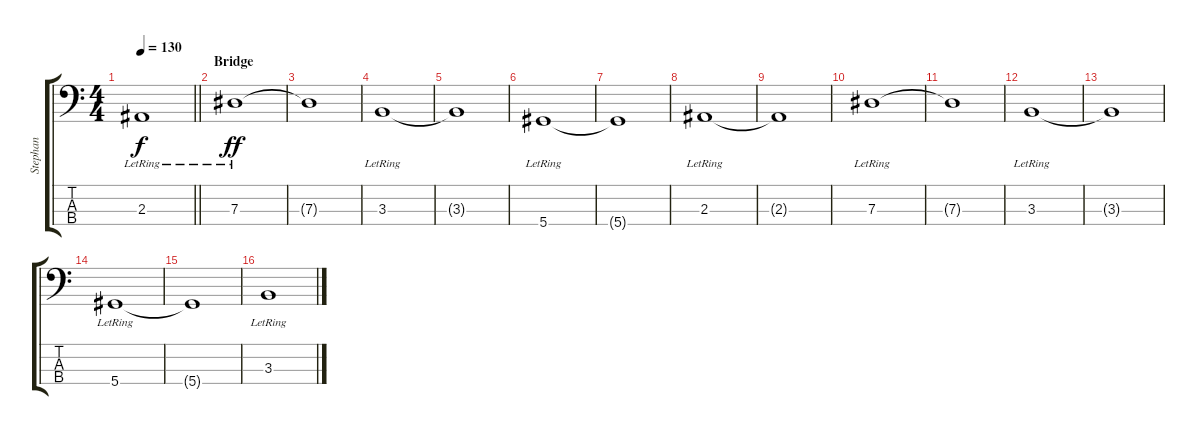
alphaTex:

\track ("Stephan" "Stephan") {instrument electricbassfinger}
\staff {score tabs}
\tuning (Gb2 Db2 Ab1 Eb1) {hide}
\ts (4 4)
\tempo 130
\clef f4
\barLineRight lightlight
\ks c
2.3{lr}.1{dy f} |
\section ("" "Bridge")
7.3{lr}.1{dy ff} |
7.3{t}.1 |
3.3{lr}.1 |
3.3{t}.1 |
5.4{lr}.1 |
5.4{t}.1 |
2.3{lr}.1 |
2.3{t}.1 |
7.3{lr}.1 |
7.3{t}.1 |
3.3{lr}.1 |
3.3{t}.1 |
5.4{lr}.1 |
5.4{t}.1 |
3.3{lr}.1
